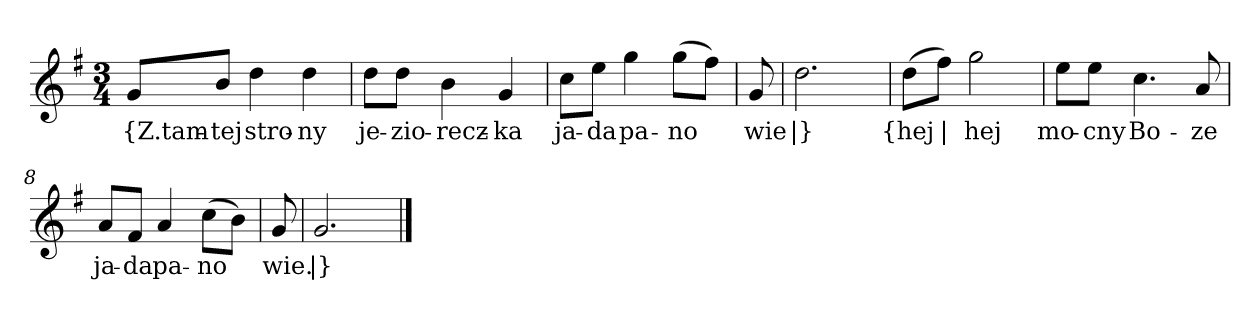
**kern	**text
*part1	*part1
*staff1	*staff1
*clefG2	*
*k[f#]	*
*G:	*
*M3/4	*
=	=
8g/L	{Z.tam-
8b/J	-tej
4dd	stro-
4dd	-ny
=2	=2
8dd\L	je-
8dd\J	-zio-
4b	-recz-
4g	-ka
=3	=3
8cc\L	ja-
8ee\J	-da
4gg	pa-
(8gg\L	-no
8ff#\J)	--
=4y	=4y
8g	-wie
=5	=5
2.dd	|}
=6y	=6y
(8dd\L	{hej
8ff#\J)	|
2gg	hej
=7	=7
8ee\L	mo-
8ee\J	-cny
4.cc	Bo-
8a	-ze
=8	=8
8a/L	ja-
8f#/J	-da
4a	pa-
(8cc\L	-no
8b\J)	--
=9y	=9y
8g	-wie.
=10	=10
2.g	|}
==	==
*-	*-
